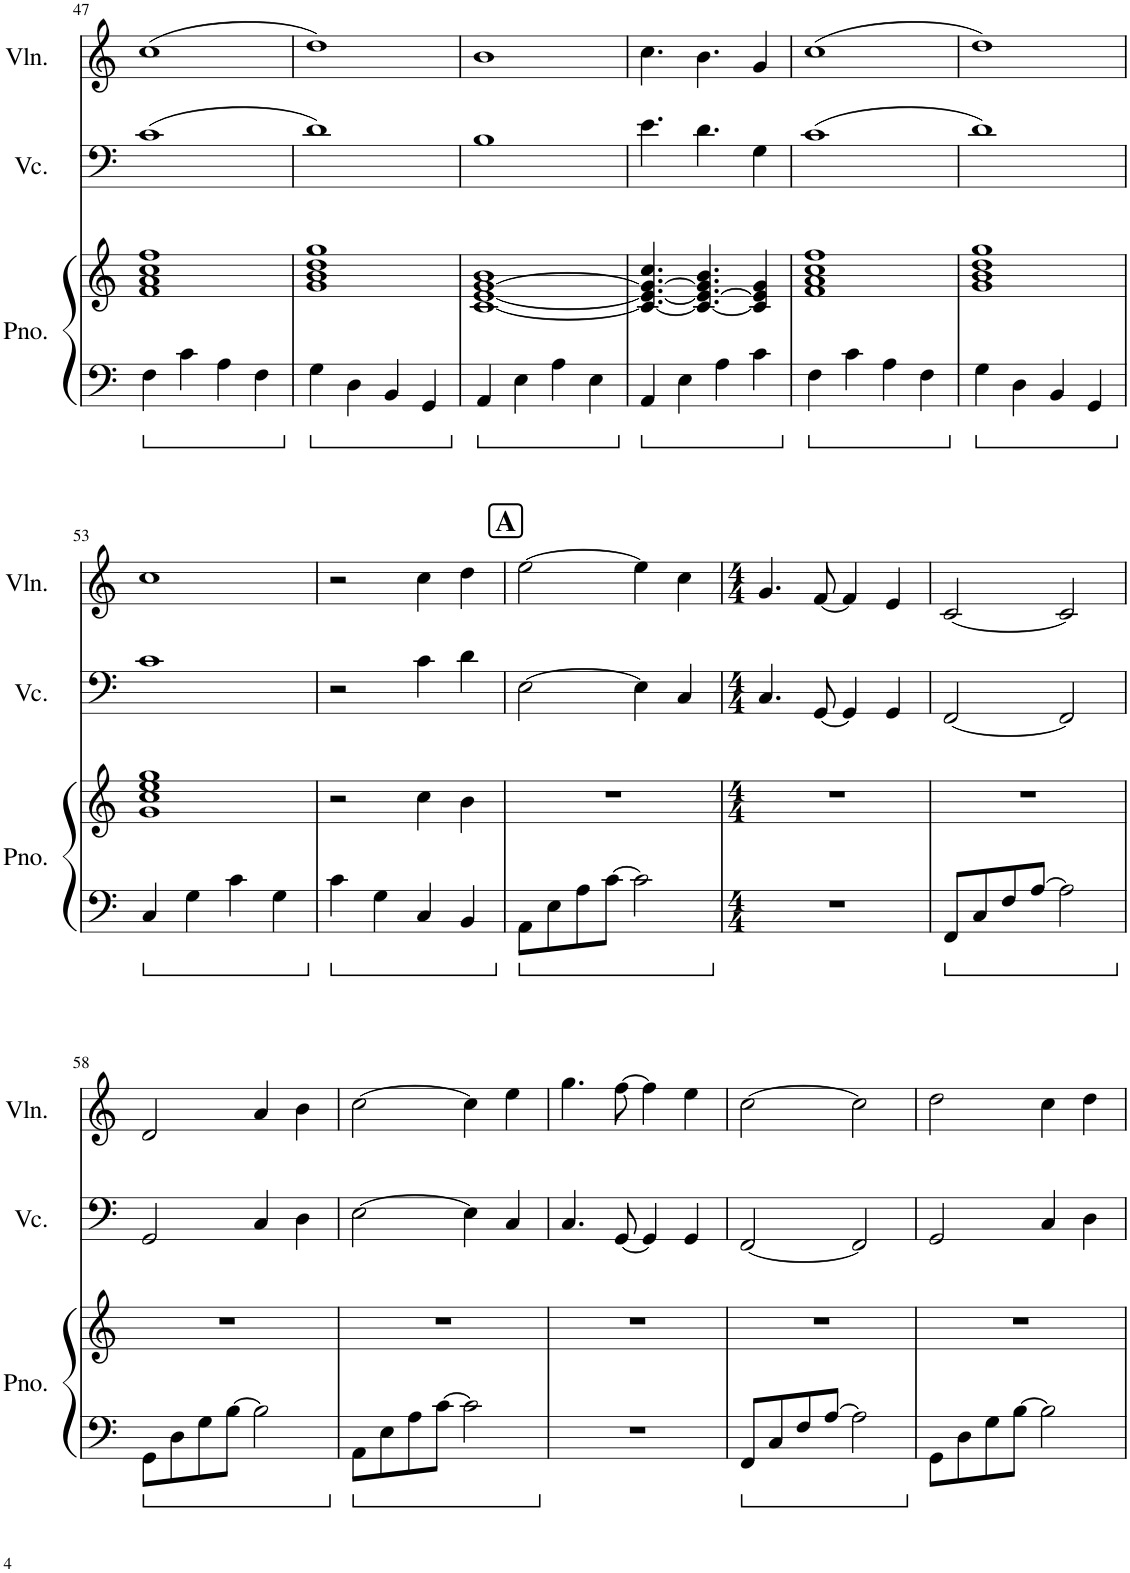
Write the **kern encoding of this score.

**kern	**kern	**kern	**kern
*part3	*part3	*part2	*part1
*staff4	*staff3	*staff2	*staff1
*I"Piano	*	*I"Violoncello	*I"Violin
*I'Pno.	*	*I'Vc.	*I'Vln.
!!LO:PB:g=z
*clefF4	*clefG2	*clefF4	*clefG2
*k[]	*k[]	*k[]	*k[]
*M4/4	*M4/4	*M4/4	*M4/4
=47	=47	=47	=47
4F\	1f 1a 1cc 1ff	(1c	(1cc
4c\	.	.	.
4A\	.	.	.
4F\	.	.	.
=48	=48	=48	=48
4G\	1g 1b 1dd 1gg	1d)	1dd)
4D\	.	.	.
4BB/	.	.	.
4GG/	.	.	.
=49	=49	=49	=49
4AA/	[1c [1e [1g 1b	1B	1b
4E\	.	.	.
4A\	.	.	.
4E\	.	.	.
=50	=50	=50	=50
4AA/	4.c/_ 4.e/_ 4.g/_ 4.cc/	4.e\	4.cc\
4E\	.	.	.
.	4.c/_ 4.e/_ 4.g/] 4.b/	4.d\	4.b\
4A\	.	.	.
4c\	4c/] 4e/] 4g/	4G\	4g/
=51	=51	=51	=51
4F\	1f 1a 1cc 1ff	(1c	(1cc
4c\	.	.	.
4A\	.	.	.
4F\	.	.	.
=52	=52	=52	=52
4G\	1g 1b 1dd 1gg	1d)	1dd)
4D\	.	.	.
4BB/	.	.	.
4GG/	.	.	.
!!LO:LB:g=z
=53	=53	=53	=53
4C/	1g 1cc 1ee 1gg	1c	1cc
4G\	.	.	.
4c\	.	.	.
4G\	.	.	.
=54	=54	=54	=54
4c\	2r	2r	2r
4G\	.	.	.
4C/	4cc\	4c\	4cc\
4BB/	4b\	4d\	4dd\
!!LO:REH:place=s1:a:B:cj:fs=14:t=A
=55	=55	=55	=55
8AA\L	1r	[2E\	[2ee\
8E\	.	.	.
8A\	.	.	.
[8c\J	.	.	.
2c\]	.	4E\]	4ee\]
.	.	4C/	4cc\
=56	=56	=56	=56
*M4/4	*M4/4	*M4/4	*M4/4
1r	1r	4.C/	4.g/
.	.	[8GG/	[8f/
.	.	4GG/]	4f/]
.	.	4GG/	4e/
=57	=57	=57	=57
8FF/L	1r	[2FF/	[2c/
8C/	.	.	.
8F/	.	.	.
[8A/J	.	.	.
2A\]	.	2FF/]	2c/]
!!LO:LB:g=z
=58	=58	=58	=58
8GG\L	1r	2GG/	2d/
8D\	.	.	.
8G\	.	.	.
[8B\J	.	.	.
2B\]	.	4C/	4a/
.	.	4D\	4b\
=59	=59	=59	=59
8AA\L	1r	[2E\	[2cc\
8E\	.	.	.
8A\	.	.	.
[8c\J	.	.	.
2c\]	.	4E\]	4cc\]
.	.	4C/	4ee\
=60	=60	=60	=60
1r	1r	4.C/	4.gg\
.	.	[8GG/	[8ff\
.	.	4GG/]	4ff\]
.	.	4GG/	4ee\
=61	=61	=61	=61
8FF/L	1r	[2FF/	[2cc\
8C/	.	.	.
8F/	.	.	.
[8A/J	.	.	.
2A\]	.	2FF/]	2cc\]
=62	=62	=62	=62
8GG\L	1r	2GG/	2dd\
8D\	.	.	.
8G\	.	.	.
[8B\J	.	.	.
2B\]	.	4C/	4cc\
.	.	4D\	4dd\
=	=	=	=
*-	*-	*-	*-
